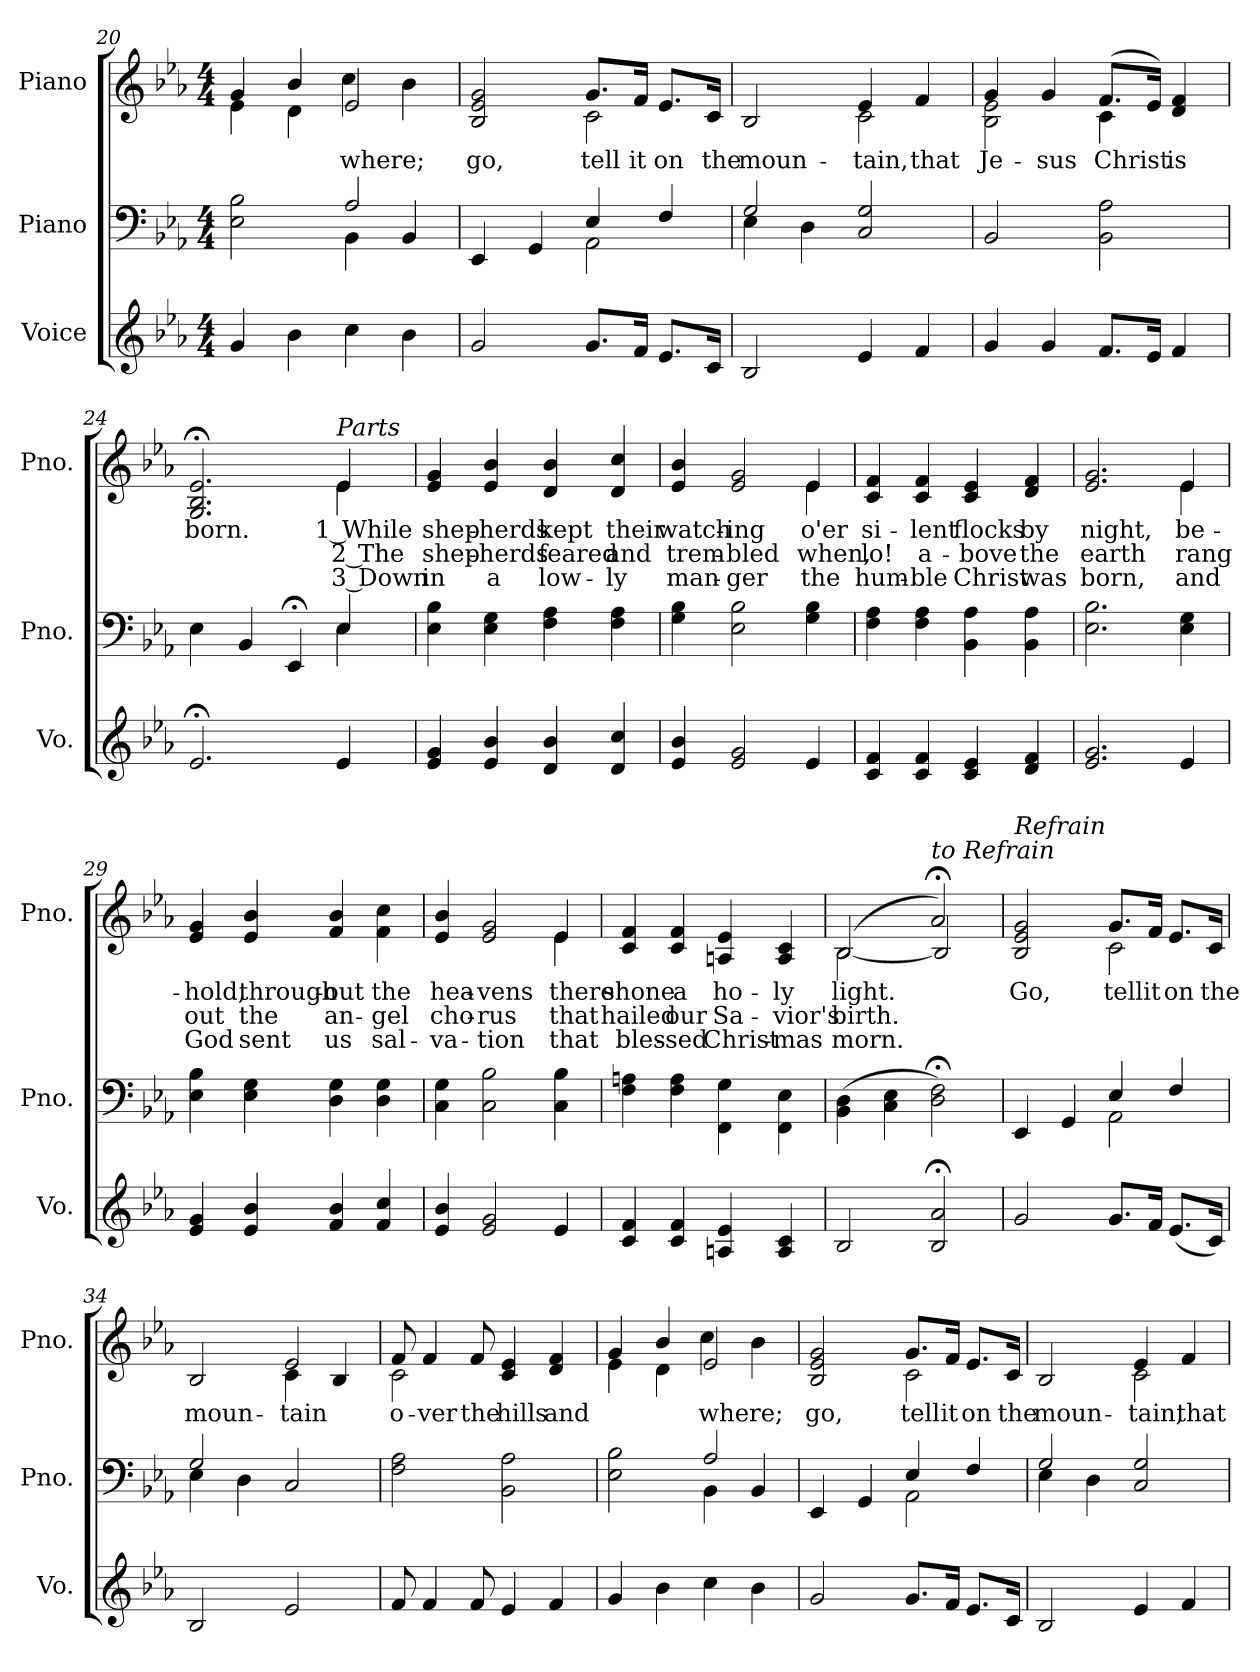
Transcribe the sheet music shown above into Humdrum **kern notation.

**kern	**kern	**kern	**text	**text	**text
*part3	*part2	*part1	*part1	*part1	*part1
*staff3	*staff2	*staff1	*staff1	*staff1	*staff1
*I"Voice	*I"Piano	*I"Piano	*	*	*
*I'Vo.	*I'Pno.	*I'Pno.	*	*	*
*clefG2	*clefF4	*clefG2	*	*	*
*k[b-e-a-]	*k[b-e-a-]	*k[b-e-a-]	*	*	*
*M4/4	*M4/4	*M4/4	*	*	*
=20	=20	=20	=20	=20	=20
*	*^	*^	*	*	*
4g/	2E-\ 2B-\	2ryy	4g/	4e-\	.	.	.
4b-\	.	.	4b-/	4d\	.	.	.
!	!	!	!	!	!LO:LY:b	!	!
4cc\	2A-/	4BB-\	2e-/	4cc\	-where;	.	.
4b-\	.	4BB-/	.	4b-\	.	.	.
=21	=21	=21	=21	=21	=21	=21	=21
!	!	!	!	!	!LO:LY:b	!	!
2g/	4EE-/	2ryy	2B-/ 2e-/ 2g/	2ryy	go,	.	.
.	4GG/	.	.	.	.	.	.
!	!	!	!	!	!LO:LY:b	!	!
8.g/L	4E-/	2AA-\	8.g/L	2c\	tell	.	.
!	!	!	!	!	!LO:LY:b	!	!
16f/Jk	.	.	16f/Jk	.	it	.	.
!	!	!	!	!	!LO:LY:b	!	!
8.e-/L	4F/	.	8.e-/L	.	on	.	.
!	!	!	!	!	!LO:LY:b	!	!
16c/Jk	.	.	16c/Jk	.	the	.	.
!!LO:LB:g=z	!!
=22	=22	=22	=22	=22	=22	=22	=22
!	!	!	!	!	!LO:LY:b	!	!
2B-/	2G/	4E-\	2B-/	2ryy	moun-	.	.
.	.	4D\	.	.	.	.	.
!	!	!	!	!	!LO:LY:b	!	!
4e-/	2C/ 2G/	2ryy	4e-/	2c\	-tain,	.	.
!	!	!	!	!	!LO:LY:b	!	!
4f/	.	.	4f/	.	that	.	.
*	*v	*v	*	*	*	*	*
=23	=23	=23	=23	=23	=23	=23
!	!	!	!	!LO:LY:b	!	!
4g/	2BB-/	4g/	2B-\ 2e-\	Je-	.	.
!	!	!	!	!LO:LY:b	!	!
4g/	.	4g/	.	-sus	.	.
!	!	!	!	!LO:LY:b	!	!
8.f/L	2BB-\ 2A-\	(8.f/L	4c\	Christ	.	.
16e-/Jk	.	16e-/Jk)	.	.	.	.
!	!	!	!	!LO:LY:b	!	!
4f/	.	4d/ 4f/	4ryy	is	.	.
=24	=24	=24	=24	=24	=24	=24
*	*^	*	*	*	*	*
!	!	!	!	!	!LO:LY:b	!	!
2.e-;</	4E-\	2.ryy	2.G/;< 2.B-/;< 2.e-/;<	2.ryy	born.	.	.
.	4BB-/	.	.	.	.	.	.
.	4EE-;</	.	.	.	.	.	.
!	!	!	!LO:TX:a:i:t=Parts	!	!	!	!
!	!	!	!	!	!LO:LY:b	!LO:LY:b	!LO:LY:b
4e-/	4E-/	4E-\	4e-/	4e-\	1 While	2 The	3 Down
=25	=25	=25	=25	=25	=25	=25	=25
!	!	!	!	!	!LO:LY:b	!LO:LY:b	!LO:LY:b
*	*v	*v	*	*	*	*	*
*	*	*v	*v	*	*	*
4e-/ 4g/	4E-\ 4B-\	4e-/ 4g/	shep-	shep-	in
!	!	!	!LO:LY:b	!LO:LY:b	!LO:LY:b
4e-/ 4b-/	4E-\ 4G\	4e-/ 4b-/	-herds	-herds	a
!	!	!	!LO:LY:b	!LO:LY:b	!LO:LY:b
4d/ 4b-/	4F\ 4A-\	4d/ 4b-/	kept	feared	low-
!	!	!	!LO:LY:b	!LO:LY:b	!LO:LY:b
4d/ 4cc/	4F\ 4A-\	4d/ 4cc/	their	and	-ly
!!LO:LB:g=z
=26	=26	=26	=26	=26	=26
!	!	!	!LO:LY:b	!LO:LY:b	!LO:LY:b
*	*	*^	*	*	*
4e-/ 4b-/	4G\ 4B-\	4e-/ 4b-/	2.ryy	watch-	trem-	man-
!	!	!	!	!LO:LY:b	!LO:LY:b	!LO:LY:b
2e-/ 2g/	2E-\ 2B-\	2e-/ 2g/	.	-ing	-bled	-ger
!	!	!	!	!LO:LY:b	!LO:LY:b	!LO:LY:b
4e-/	4G\ 4B-\	4e-/	4e-\	o'er	when,	the
=27	=27	=27	=27	=27	=27	=27
!	!	!	!	!LO:LY:b	!LO:LY:b	!LO:LY:b
*	*	*v	*v	*	*	*
4c/ 4f/	4F\ 4A-\	4c/ 4f/	si-	lo!	hum-
!	!	!	!LO:LY:b	!LO:LY:b	!LO:LY:b
4c/ 4f/	4F\ 4A-\	4c/ 4f/	-lent	a-	-ble
!	!	!	!LO:LY:b	!LO:LY:b	!LO:LY:b
4c/ 4e-/	4BB-\ 4A-\	4c/ 4e-/	flocks	-bove	Christ
!	!	!	!LO:LY:b	!LO:LY:b	!LO:LY:b
4d/ 4f/	4BB-\ 4A-\	4d/ 4f/	by	the	was
=28	=28	=28	=28	=28	=28
!	!	!	!LO:LY:b	!LO:LY:b	!LO:LY:b
*	*	*^	*	*	*
2.e-/ 2.g/	2.E-\ 2.B-\	2.e-/ 2.g/	2.ryy	night,	earth	born,
!	!	!	!	!LO:LY:b	!LO:LY:b	!LO:LY:b
4e-/	4E-\ 4G\	4e-/	4e-\	be-	rang	and
=29	=29	=29	=29	=29	=29	=29
!	!	!	!	!LO:LY:b	!LO:LY:b	!LO:LY:b
*	*	*v	*v	*	*	*
4e-/ 4g/	4E-\ 4B-\	4e-/ 4g/	-hold,	out	God
!	!	!	!LO:LY:b	!LO:LY:b	!LO:LY:b
4e-/ 4b-/	4E-\ 4G\	4e-/ 4b-/	through-	the	sent
!	!	!	!LO:LY:b	!LO:LY:b	!LO:LY:b
4f/ 4b-/	4D\ 4G\	4f/ 4b-/	-out	an-	us
!	!	!	!LO:LY:b	!LO:LY:b	!LO:LY:b
4f/ 4cc/	4D\ 4G\	4f\ 4cc\	the	-gel	sal-
!!LO:LB:g=z
=30	=30	=30	=30	=30	=30
!	!	!	!LO:LY:b	!LO:LY:b	!LO:LY:b
*	*	*^	*	*	*
4e-/ 4b-/	4C\ 4G\	4e-/ 4b-/	2.ryy	hea-	cho-	-va-
!	!	!	!	!LO:LY:b	!LO:LY:b	!LO:LY:b
2e-/ 2g/	2C\ 2B-\	2e-/ 2g/	.	-vens	-rus	-tion
!	!	!	!	!LO:LY:b	!LO:LY:b	!LO:LY:b
4e-/	4C\ 4B-\	4e-/	4e-\	there	that	that
=31	=31	=31	=31	=31	=31	=31
!	!	!	!	!LO:LY:b	!LO:LY:b	!LO:LY:b
*	*	*v	*v	*	*	*
4c/ 4f/	4F\ 4An\	4c/ 4f/	shone	hailed	bles-
!	!	!	!LO:LY:b	!LO:LY:b	!LO:LY:b
4c/ 4f/	4F\ 4A\	4c/ 4f/	a	our	-sed
!	!	!	!LO:LY:b	!LO:LY:b	!LO:LY:b
4An/ 4e-/	4FF\ 4G\	4An/ 4e-/	ho-	Sa-	Christ-
!	!	!	!LO:LY:b	!LO:LY:b	!LO:LY:b
4A/ 4c/	4FF\ 4E-\	4A/ 4c/	-ly	-vior's	-mas
=32	=32	=32	=32	=32	=32
!	!	!	!LO:LY:b	!LO:LY:b	!LO:LY:b
*	*	*^	*	*	*
2B-/	(4BB-\ 4D\	(2B-/	[2B-\	light.	birth.	morn.
.	4C\ 4E-\	.	.	.	.	.
!	!	!LO:TX:a:i:t=to Refrain	!	!	!	!
2B-/;< 2a-/;<	2D\;< 2F\;<)	2a-;</)	2B-/]	.	.	.
=33	=33	=33	=33	=33	=33	=33
*	*^	*	*	*	*	*
!	!	!	!LO:TX:a:i:t=Refrain	!	!	!	!
!	!	!	!	!	!LO:LY:b	!	!
2g/	4EE-/	2ryy	2B-/ 2e-/ 2g/	2ryy	Go,	.	.
.	4GG/	.	.	.	.	.	.
!	!	!	!	!	!LO:LY:b	!	!
8.g/L	4E-/	2AA-\	8.g/L	2c\	tell	.	.
!	!	!	!	!	!LO:LY:b	!	!
16f/Jk	.	.	16f/Jk	.	it	.	.
!	!	!	!	!	!LO:LY:b	!	!
(8.e-/L	4F/	.	8.e-/L	.	on	.	.
!	!	!	!	!	!LO:LY:b	!	!
16c/Jk)	.	.	16c/Jk	.	the	.	.
=34	=34	=34	=34	=34	=34	=34	=34
!	!	!	!	!	!LO:LY:b	!	!
2B-/	2G/	4E-\	2B-/	2ryy	moun-	.	.
.	.	4D\	.	.	.	.	.
!	!	!	!	!	!LO:LY:b	!	!
2e-/	2C/	2ryy	2e-/	4c\	-tain	.	.
.	.	.	.	4B-/	.	.	.
*	*v	*v	*	*	*	*	*
!!LO:PB:g=z	!!
=35	=35	=35	=35	=35	=35	=35
!	!	!	!	!LO:LY:b	!	!
8f/	2F\ 2A-\	8f/	2c\	o-	.	.
!	!	!	!	!LO:LY:b	!	!
4f/	.	4f/	.	-ver	.	.
!	!	!	!	!LO:LY:b	!	!
8f/	.	8f/	.	the	.	.
!	!	!	!	!LO:LY:b	!	!
4e-/	2BB-\ 2A-\	4c/ 4e-/	2ryy	hills	.	.
!	!	!	!	!LO:LY:b	!	!
4f/	.	4d/ 4f/	.	and	.	.
=36	=36	=36	=36	=36	=36	=36
*	*^	*	*	*	*	*
4g/	2E-\ 2B-\	2ryy	4g/	4e-\	.	.	.
4b-\	.	.	4b-/	4d\	.	.	.
!	!	!	!	!	!LO:LY:b	!	!
4cc\	2A-/	4BB-\	2e-/	4cc\	-where;	.	.
4b-\	.	4BB-/	.	4b-\	.	.	.
=37	=37	=37	=37	=37	=37	=37	=37
!	!	!	!	!	!LO:LY:b	!	!
2g/	4EE-/	2ryy	2B-/ 2e-/ 2g/	2ryy	go,	.	.
.	4GG/	.	.	.	.	.	.
!	!	!	!	!	!LO:LY:b	!	!
8.g/L	4E-/	2AA-\	8.g/L	2c\	tell	.	.
!	!	!	!	!	!LO:LY:b	!	!
16f/Jk	.	.	16f/Jk	.	it	.	.
!	!	!	!	!	!LO:LY:b	!	!
8.e-/L	4F/	.	8.e-/L	.	on	.	.
!	!	!	!	!	!LO:LY:b	!	!
16c/Jk	.	.	16c/Jk	.	the	.	.
=38	=38	=38	=38	=38	=38	=38	=38
!	!	!	!	!	!LO:LY:b	!	!
2B-/	2G/	4E-\	2B-/	2ryy	moun-	.	.
.	.	4D\	.	.	.	.	.
!	!	!	!	!	!LO:LY:b	!	!
4e-/	2C/ 2G/	2ryy	4e-/	2c\	-tain,	.	.
!	!	!	!	!	!LO:LY:b	!	!
4f/	.	.	4f/	.	that	.	.
*	*v	*v	*	*	*	*	*
*	*	*v	*v	*	*	*
=	=	=	=	=	=
*-	*-	*-	*-	*-	*-
